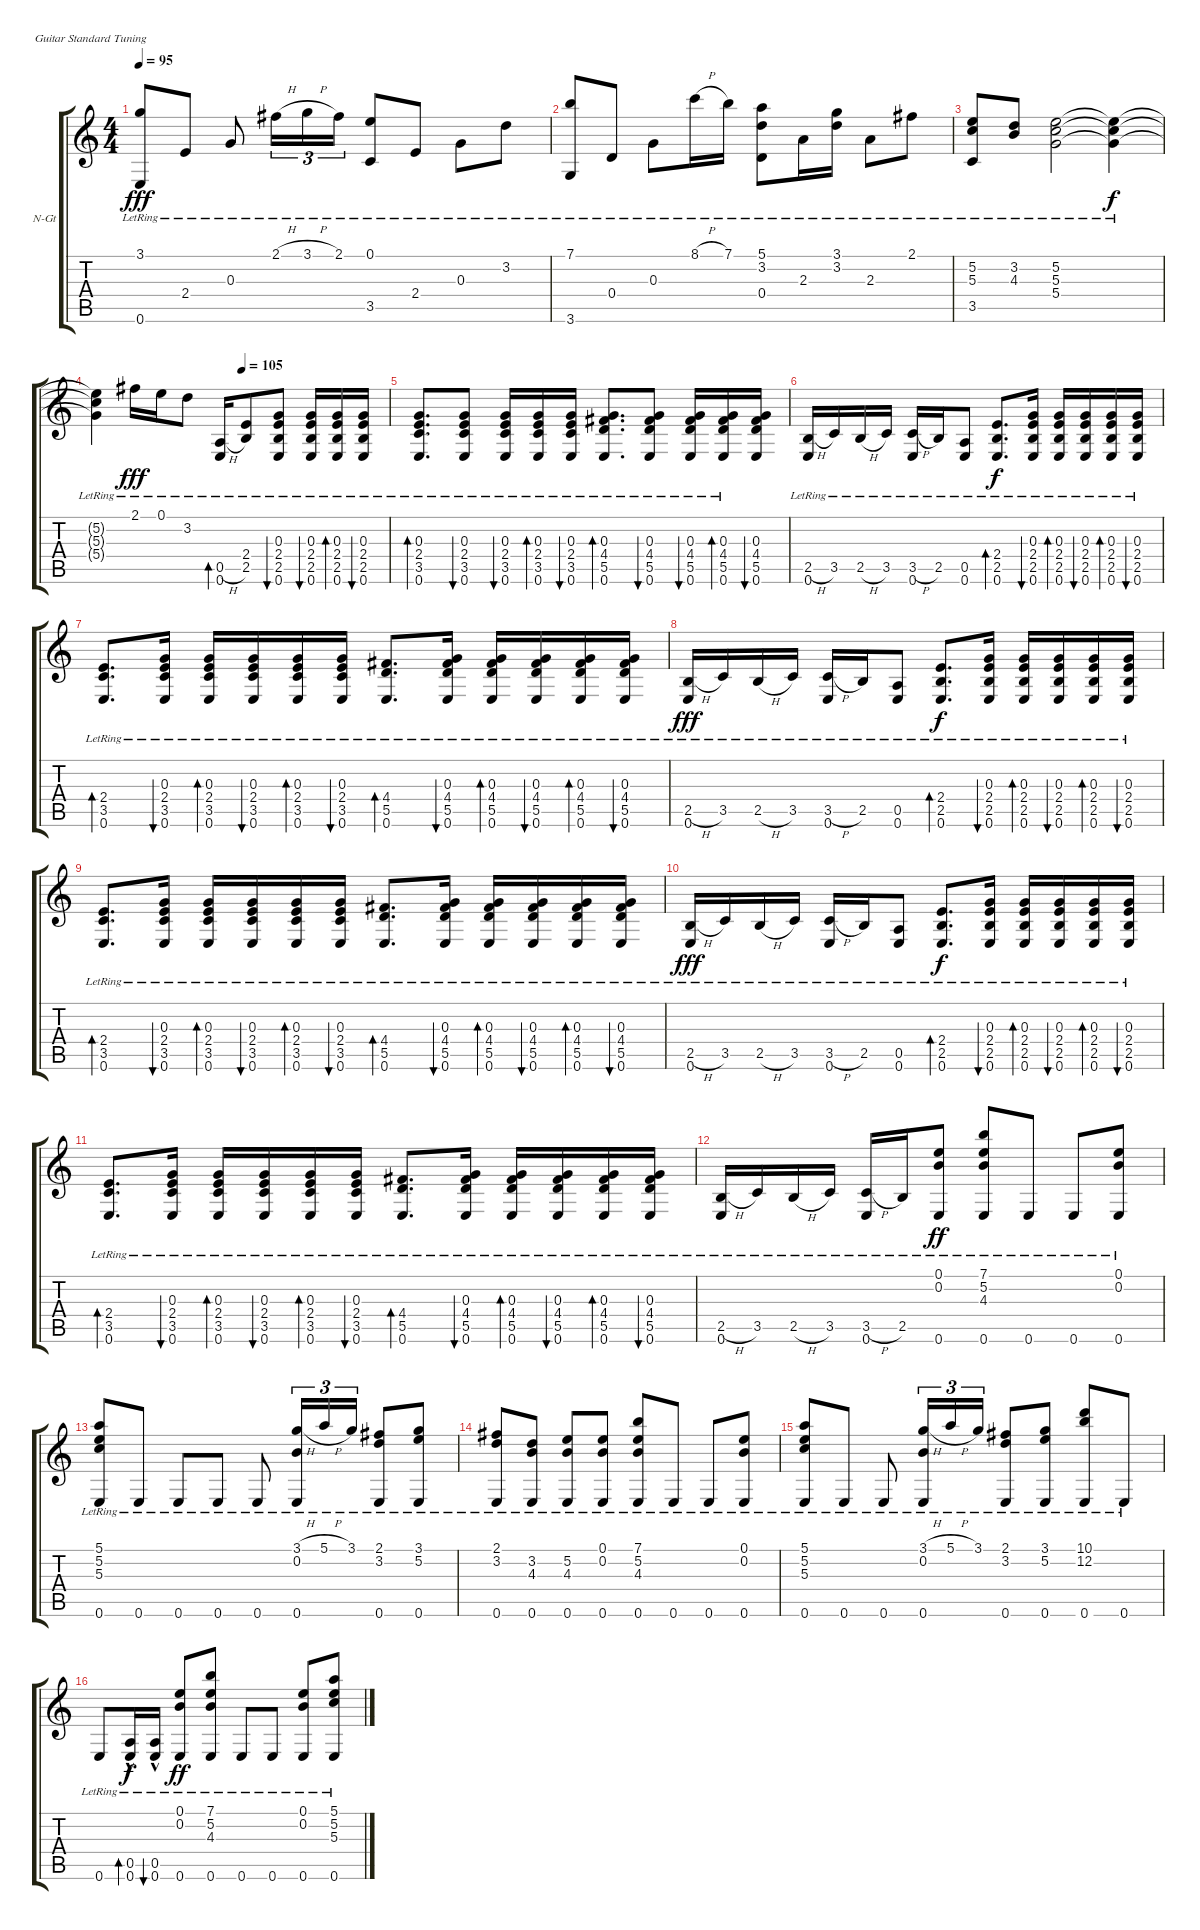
\bracketExtendMode groupsimilarinstruments
\firstSystemTrackNameOrientation horizontal
\otherSystemsTrackNameOrientation horizontal
\track ("Spur 1" "N-Gt") {instrument acousticguitarnylon}
\staff {score tabs}
\tuning (E4 B3 G3 D3 A2 E2)
\ts (4 4)
\tempo 95
\clef g2
\ks c
(3.1{lr} 0.6{lr}).8{dy fff} 2.4{lr}.8 0.3{lr}.8 2.1{h lr}.16{tu (3 2)} 3.1{h lr}.16{tu (3 2)} 2.1{lr}.16{tu (3 2)} (0.1{lr} 3.5{lr}).8 2.4{lr}.8 0.3{lr}.8 3.2{lr}.8 |
(7.1{lr} 3.6{lr}).8 0.4{lr}.8 0.3{lr}.8 8.1{h lr}.16 7.1{lr}.16 (5.1{lr} 3.2{lr} 0.4{lr}).8 2.3{lr}.16 (3.1{lr} 3.2{lr}).16 2.3{lr}.8 2.1{lr}.8 |
(5.2{lr} 5.3{lr} 3.5{lr}).8 (3.2{lr} 4.3{lr}).8 (5.2{lr} 5.3{lr} 5.4{lr}).2 (5.2{lr t} 5.3{lr t} 5.4{lr t}).4{dy f} |
\tempo (105 0.5)
(5.2{lr t} 5.3{lr t} 5.4{lr t}).4 2.1{lr}.16{dy fff} 0.1{lr}.16 3.2{lr}.8 (0.5{h lr} 0.6{lr}).16{bd 120} (2.4{lr} 2.5{lr}).8 (0.3{lr} 2.4{lr} 2.5{lr} 0.6{lr}).8{bu 120} (0.3{lr} 2.4{lr} 2.5{lr} 0.6{lr}).16{bu 60} (0.3{lr} 2.4{lr} 2.5{lr} 0.6{lr}).16{bd 60} (0.3{lr} 2.4{lr} 2.5{lr} 0.6{lr}).16{bu 60} |
(0.3{lr} 2.4{lr} 3.5{lr} 0.6{lr}).8{d bd 60} (0.3{lr} 2.4{lr} 3.5{lr} 0.6{lr}).8{bu 60} (0.3{lr} 2.4{lr} 3.5{lr} 0.6{lr}).16{bu 60} (0.3{lr} 2.4{lr} 3.5{lr} 0.6{lr}).16{bd 60} (0.3{lr} 2.4{lr} 3.5{lr} 0.6{lr}).16{bu 60} (0.3{lr} 4.4{lr} 5.5{lr} 0.6{lr}).8{d bd 60} (0.3{lr} 4.4{lr} 5.5{lr} 0.6{lr}).8{bu 60} (0.3{lr} 4.4{lr} 5.5{lr} 0.6{lr}).16{bu 60} (0.3{lr} 4.4{lr} 5.5{lr} 0.6{lr}).16{bd 60} (0.3 4.4 5.5 0.6).16{bu 60} |
(2.5{h lr} 0.6{lr}).16 3.5{lr}.16 2.5{h lr}.16 3.5{lr}.16 (3.5{h lr} 0.6{lr}).16 2.5{lr}.16 (0.5{lr} 0.6{lr}).8 (2.4{lr} 2.5{lr} 0.6{lr}).8{d bd 120 dy f} (0.3{lr} 2.4{lr} 2.5{lr} 0.6{lr}).16{bu 120} (0.3{lr} 2.4{lr} 2.5{lr} 0.6{lr}).16{bd 60} (0.3{lr} 2.4{lr} 2.5{lr} 0.6{lr}).16{bu 60} (0.3{lr} 2.4{lr} 2.5{lr} 0.6{lr}).16{bd 120} (0.3{lr} 2.4{lr} 2.5{lr} 0.6{lr}).16{bu 120} |
(2.4{lr} 3.5{lr} 0.6{lr}).8{d bd 120} (0.3{lr} 2.4{lr} 3.5{lr} 0.6{lr}).16{bu 120} (0.3{lr} 2.4{lr} 3.5{lr} 0.6{lr}).16{bd 120} (0.3{lr} 2.4{lr} 3.5{lr} 0.6{lr}).16{bu 120} (0.3{lr} 2.4{lr} 3.5{lr} 0.6{lr}).16{bd 120} (0.3{lr} 2.4{lr} 3.5{lr} 0.6{lr}).16{bu 120} (4.4{lr} 5.5{lr} 0.6{lr}).8{d bd 120} (0.3{lr} 4.4{lr} 5.5{lr} 0.6{lr}).16{bu 120} (0.3{lr} 4.4{lr} 5.5{lr} 0.6{lr}).16{bd 120} (0.3{lr} 4.4{lr} 5.5{lr} 0.6{lr}).16{bu 120} (0.3{lr} 4.4{lr} 5.5{lr} 0.6{lr}).16{bd 120} (0.3{lr} 4.4{lr} 5.5{lr} 0.6{lr}).16{bu 120} |
(2.5{h lr} 0.6{lr}).16{dy fff} 3.5{lr}.16 2.5{h lr}.16 3.5{lr}.16 (3.5{h lr} 0.6{lr}).16 2.5{lr}.16 (0.5{lr} 0.6{lr}).8 (2.4{lr} 2.5{lr} 0.6{lr}).8{d bd 120 dy f} (0.3{lr} 2.4{lr} 2.5{lr} 0.6{lr}).16{bu 120} (0.3{lr} 2.4{lr} 2.5{lr} 0.6{lr}).16{bd 60} (0.3{lr} 2.4{lr} 2.5{lr} 0.6{lr}).16{bu 60} (0.3{lr} 2.4{lr} 2.5{lr} 0.6{lr}).16{bd 120} (0.3{lr} 2.4{lr} 2.5{lr} 0.6{lr}).16{bu 120} |
(2.4{lr} 3.5{lr} 0.6{lr}).8{d bd 120} (0.3{lr} 2.4{lr} 3.5{lr} 0.6{lr}).16{bu 120} (0.3{lr} 2.4{lr} 3.5{lr} 0.6{lr}).16{bd 120} (0.3{lr} 2.4{lr} 3.5{lr} 0.6{lr}).16{bu 120} (0.3{lr} 2.4{lr} 3.5{lr} 0.6{lr}).16{bd 120} (0.3{lr} 2.4{lr} 3.5{lr} 0.6{lr}).16{bu 120} (4.4{lr} 5.5{lr} 0.6{lr}).8{d bd 120} (0.3{lr} 4.4{lr} 5.5{lr} 0.6{lr}).16{bu 120} (0.3{lr} 4.4{lr} 5.5{lr} 0.6{lr}).16{bd 120} (0.3{lr} 4.4{lr} 5.5{lr} 0.6{lr}).16{bu 120} (0.3{lr} 4.4{lr} 5.5{lr} 0.6{lr}).16{bd 120} (0.3{lr} 4.4{lr} 5.5{lr} 0.6{lr}).16{bu 120} |
(2.5{h lr} 0.6{lr}).16{dy fff} 3.5{lr}.16 2.5{h lr}.16 3.5{lr}.16 (3.5{h lr} 0.6{lr}).16 2.5{lr}.16 (0.5{lr} 0.6{lr}).8 (2.4{lr} 2.5{lr} 0.6{lr}).8{d bd 120 dy f} (0.3{lr} 2.4{lr} 2.5{lr} 0.6{lr}).16{bu 120} (0.3{lr} 2.4{lr} 2.5{lr} 0.6{lr}).16{bd 60} (0.3{lr} 2.4{lr} 2.5{lr} 0.6{lr}).16{bu 60} (0.3{lr} 2.4{lr} 2.5{lr} 0.6{lr}).16{bd 120} (0.3{lr} 2.4{lr} 2.5{lr} 0.6{lr}).16{bu 120} |
(2.4{lr} 3.5{lr} 0.6{lr}).8{d bd 120} (0.3{lr} 2.4{lr} 3.5{lr} 0.6{lr}).16{bu 120} (0.3{lr} 2.4{lr} 3.5{lr} 0.6{lr}).16{bd 120} (0.3{lr} 2.4{lr} 3.5{lr} 0.6{lr}).16{bu 120} (0.3{lr} 2.4{lr} 3.5{lr} 0.6{lr}).16{bd 120} (0.3{lr} 2.4{lr} 3.5{lr} 0.6{lr}).16{bu 120} (4.4{lr} 5.5{lr} 0.6{lr}).8{d bd 120} (0.3{lr} 4.4{lr} 5.5{lr} 0.6{lr}).16{bu 120} (0.3{lr} 4.4{lr} 5.5{lr} 0.6{lr}).16{bd 120} (0.3{lr} 4.4{lr} 5.5{lr} 0.6{lr}).16{bu 120} (0.3{lr} 4.4{lr} 5.5{lr} 0.6{lr}).16{bd 120} (0.3{lr} 4.4{lr} 5.5{lr} 0.6{lr}).16{bu 120} |
(2.5{h lr} 0.6{lr}).16 3.5{lr}.16 2.5{h lr}.16 3.5{lr}.16 (3.5{h lr} 0.6{lr}).16 2.5{lr}.16 (0.1{lr} 0.2{lr} 0.6{lr}).8{dy ff} (7.1{lr} 5.2{lr} 4.3{lr} 0.6{lr}).8 0.6{lr}.8 0.6{lr}.8 (0.1{lr} 0.2{lr} 0.6{lr}).8 |
(5.1{lr} 5.2{lr} 5.3{lr} 0.6{lr}).8 0.6{lr}.8 0.6{lr}.8 0.6{lr}.8 0.6{lr}.8 (3.1{h lr} 0.2{lr} 0.6{lr}).16{tu (3 2)} 5.1{h lr}.16{tu (3 2)} 3.1{lr}.16{tu (3 2)} (2.1{lr} 3.2{lr} 0.6{lr}).8 (3.1{lr} 5.2{lr} 0.6{lr}).8 |
(2.1{lr} 3.2{lr} 0.6{lr}).8 (3.2{lr} 4.3{lr} 0.6{lr}).8 (5.2{lr} 4.3{lr} 0.6{lr}).8 (0.1{lr} 0.2{lr} 0.6{lr}).8 (7.1{lr} 5.2{lr} 4.3{lr} 0.6{lr}).8 0.6{lr}.8 0.6{lr}.8 (0.1{lr} 0.2{lr} 0.6{lr}).8 |
(5.1{lr} 5.2{lr} 5.3{lr} 0.6{lr}).8 0.6{lr}.8 0.6{lr}.8 (3.1{h lr} 0.2{lr} 0.6{lr}).16{tu (3 2)} 5.1{h lr}.16{tu (3 2)} 3.1{lr}.16{tu (3 2)} (2.1{lr} 3.2{lr} 0.6{lr}).8 (3.1{lr} 5.2{lr} 0.6{lr}).8 (10.1{lr} 12.2{lr} 0.6{lr}).8 0.6{lr}.8 |
0.6{lr}.8 (0.5{hac lr} 0.6{hac lr}).16{bd 120 dy f} (0.5{hac lr} 0.6{hac lr}).16{bu 120} (0.1{lr} 0.2{lr} 0.6{lr}).8{dy ff} (7.1{lr} 5.2{lr} 4.3{lr} 0.6{lr}).8 0.6{lr}.8 0.6{lr}.8 (0.1{lr} 0.2{lr} 0.6{lr}).8 (5.1{lr} 5.2{lr} 5.3{lr} 0.6{lr}).8
